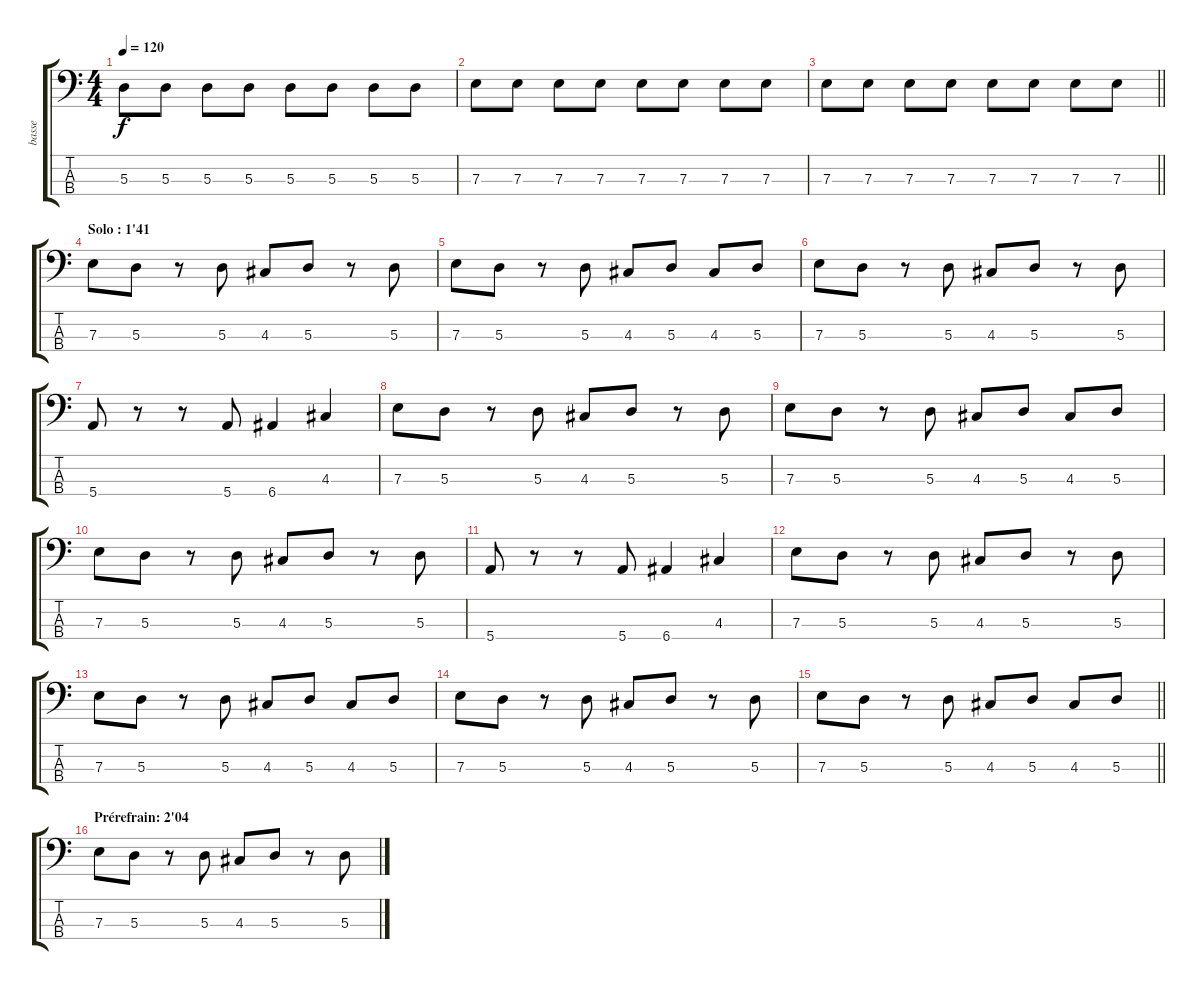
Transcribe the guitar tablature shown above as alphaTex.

\track ("basse" "basse") {instrument electricbassfinger}
\staff {score tabs}
\tuning (G2 D2 A1 E1) {hide}
\ts (4 4)
\tempo 120
\clef f4
\ks c
5.3.8{dy f} 5.3.8 5.3.8 5.3.8 5.3.8 5.3.8 5.3.8 5.3.8 |
7.3.8 7.3.8 7.3.8 7.3.8 7.3.8 7.3.8 7.3.8 7.3.8 |
\barLineRight lightlight
7.3.8 7.3.8 7.3.8 7.3.8 7.3.8 7.3.8 7.3.8 7.3.8 |
\section ("" "Solo : 1'41")
7.3.8 5.3.8 r.8 5.3.8 4.3.8 5.3.8 r.8 5.3.8 |
7.3.8 5.3.8 r.8 5.3.8 4.3.8 5.3.8 4.3.8 5.3.8 |
7.3.8 5.3.8 r.8 5.3.8 4.3.8 5.3.8 r.8 5.3.8 |
5.4.8 r.8 r.8 5.4.8 6.4.4 4.3.4 |
7.3.8 5.3.8 r.8 5.3.8 4.3.8 5.3.8 r.8 5.3.8 |
7.3.8 5.3.8 r.8 5.3.8 4.3.8 5.3.8 4.3.8 5.3.8 |
7.3.8 5.3.8 r.8 5.3.8 4.3.8 5.3.8 r.8 5.3.8 |
5.4.8 r.8 r.8 5.4.8 6.4.4 4.3.4 |
7.3.8 5.3.8 r.8 5.3.8 4.3.8 5.3.8 r.8 5.3.8 |
7.3.8 5.3.8 r.8 5.3.8 4.3.8 5.3.8 4.3.8 5.3.8 |
7.3.8 5.3.8 r.8 5.3.8 4.3.8 5.3.8 r.8 5.3.8 |
\barLineRight lightlight
7.3.8 5.3.8 r.8 5.3.8 4.3.8 5.3.8 4.3.8 5.3.8 |
\section ("" "Prérefrain: 2'04")
7.3.8 5.3.8 r.8 5.3.8 4.3.8 5.3.8 r.8 5.3.8
